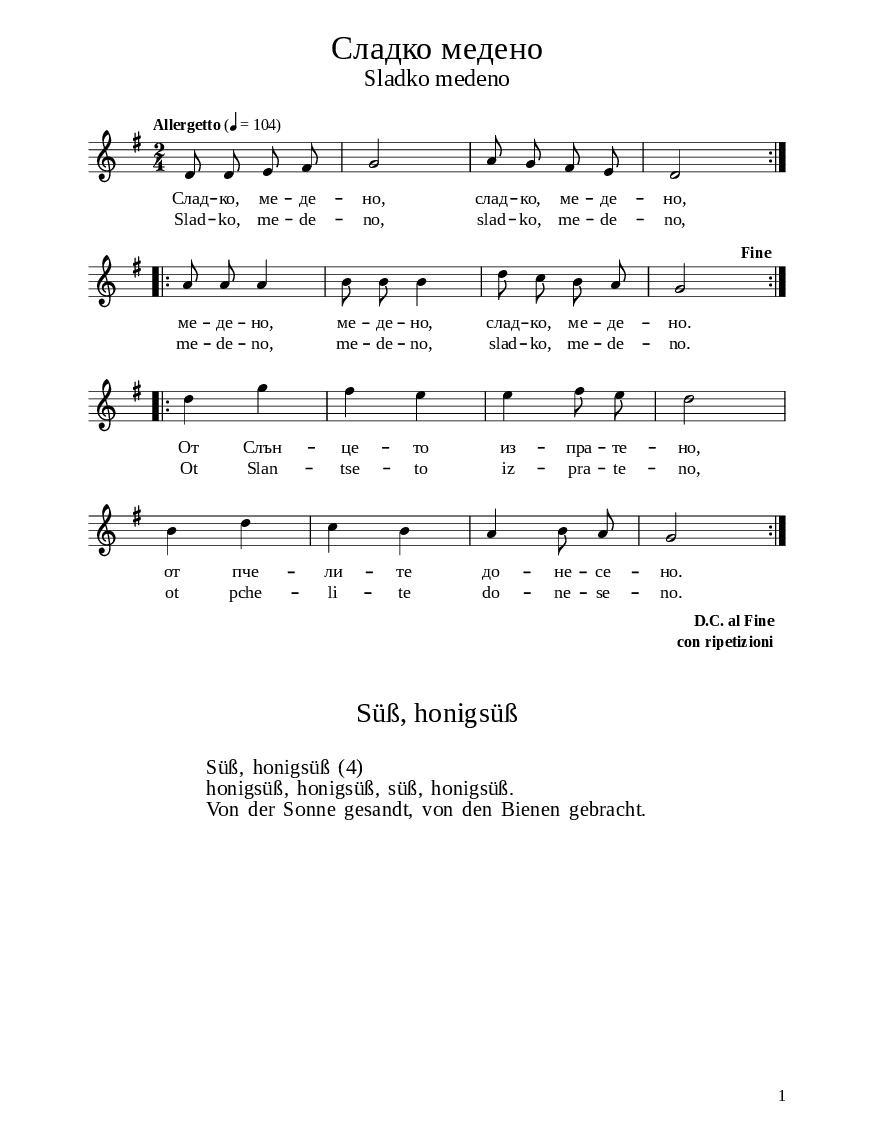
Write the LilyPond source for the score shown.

\version "2.24.0"

% include paper part and global functions
\include "include/globals.ily"

\bookpart {
  \label #'ref073
  \tocItem \markup "Сладко медено – Sladko medeno"
  \include "include/bookpart-paper.ily"
  \score {
    \include "include/score-layout.ily"

    \new Voice \absolute {
      \clef treble
      \key g \major
      \time 2/4
      \tempoFunc "Allergetto" 4 "104"
      \autoBeamOff


      \repeat volta 2 {d'8 d' e' fis' |g'2 | a'8 g' fis' e' | d'2 }   \break |

      \repeat volta 2 {  a'8 a' a'4 | b'8 b' b'4 | d''8 c'' b' a' | \tempo "                 Fine" g'2 }  \break |


      \repeat volta 2 {
        d''4 g'' | fis''4 e'' | e''4 fis''8 e'' | d''2 \break |

        b'4 d'' | c''4 b' | a'4 b'8 a' | g'2
      }
    }

    \addlyrics {
      Слад -- ко,
      ме -- де -- но, слад -- ко, ме -- де -- но, ме --
      де -- но, ме -- де -- но, слад -- ко, ме -- де --
      но. От Слън -- це -- то из -- пра -- те -- но,
      от пче -- ли -- те до -- не -- се -- но.
    }

    \addlyrics {
      Slad -- ko, me -- de -- no, slad -- ko, me --
      de -- no, me -- de -- no, me -- de -- no, slad -- ko, me --
      de -- no. Ot Slan -- tse -- to iz -- pra -- te -- no, ot pche --
      li -- te do -- ne -- se -- no.
    }
    \header {
      title = \titleFunc "Сладко медено" "Sladko medeno"
    }

    \midi{}

  } % score
  \markup \dc-two "D.C. al Fine" "con ripetizioni"

   \markup \empty-two
  
  % include foreign translation(s) of the song
  \version "2.20.0"

\markup \fill-line { \fontsize #deTitleFontSize "Süß, honigsüß" }
\markup \null
\markup \null
\markup \fontsize #deCoupletFontSize {
  \hspace #10
  \override #`(baseline-skip . ,deCoupletBaselineSkip)

  \column {
     \line { " " }      
  \line { " "Süß, honigsüß (4) }

  \line { " "honigsüß, honigsüß, süß, honigsüß.}

  \line { " "Von der Sonne gesandt, von den Bienen gebracht. }

      
      
       
    }
    
    
}
    


} % bookpart
